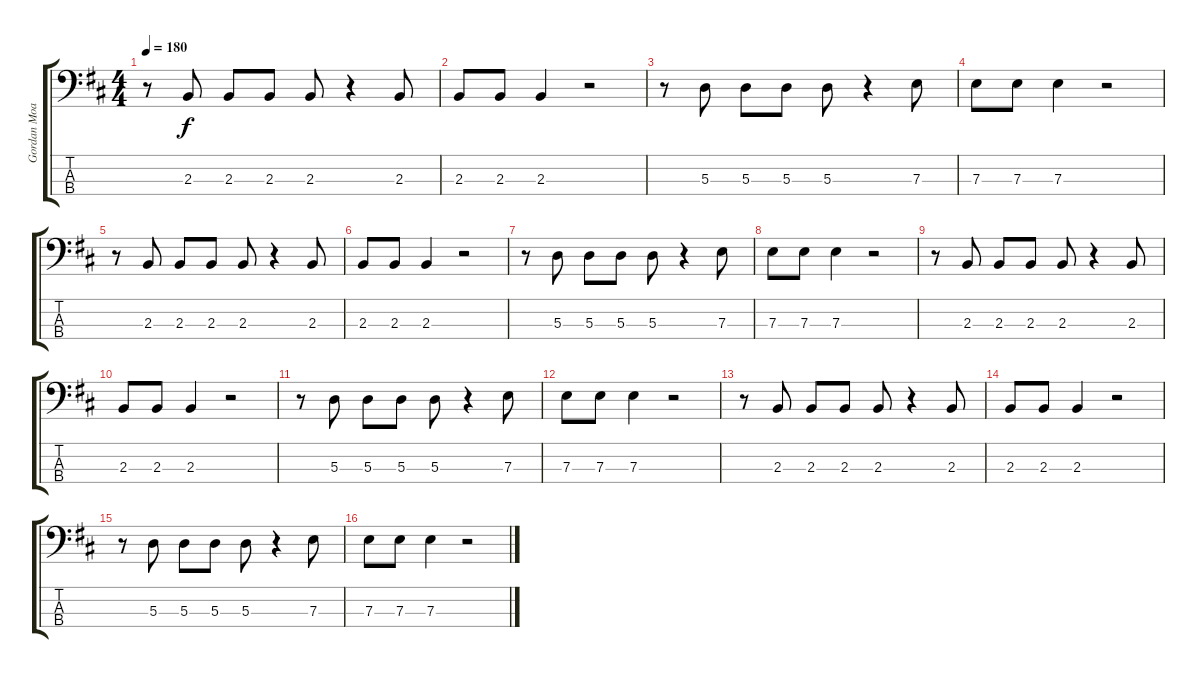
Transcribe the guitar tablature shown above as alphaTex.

\track ("Gordan Moakes" "Gordan Moa") {instrument electricbassfinger}
\staff {score tabs}
\tuning (G2 D2 A1 E1) {hide}
\ts (4 4)
\tempo 180
\clef f4
\ks d
r.8{dy f} 2.3.8 2.3.8 2.3.8 2.3.8 r.4 2.3.8 |
2.3.8 2.3.8 2.3.4 r.2 |
r.8 5.3.8 5.3.8 5.3.8 5.3.8 r.4 7.3.8 |
7.3.8 7.3.8 7.3.4 r.2 |
r.8 2.3.8 2.3.8 2.3.8 2.3.8 r.4 2.3.8 |
2.3.8 2.3.8 2.3.4 r.2 |
r.8 5.3.8 5.3.8 5.3.8 5.3.8 r.4 7.3.8 |
7.3.8 7.3.8 7.3.4 r.2 |
r.8 2.3.8 2.3.8 2.3.8 2.3.8 r.4 2.3.8 |
2.3.8 2.3.8 2.3.4 r.2 |
r.8 5.3.8 5.3.8 5.3.8 5.3.8 r.4 7.3.8 |
7.3.8 7.3.8 7.3.4 r.2 |
r.8 2.3.8 2.3.8 2.3.8 2.3.8 r.4 2.3.8 |
2.3.8 2.3.8 2.3.4 r.2 |
r.8 5.3.8 5.3.8 5.3.8 5.3.8 r.4 7.3.8 |
7.3.8 7.3.8 7.3.4 r.2
